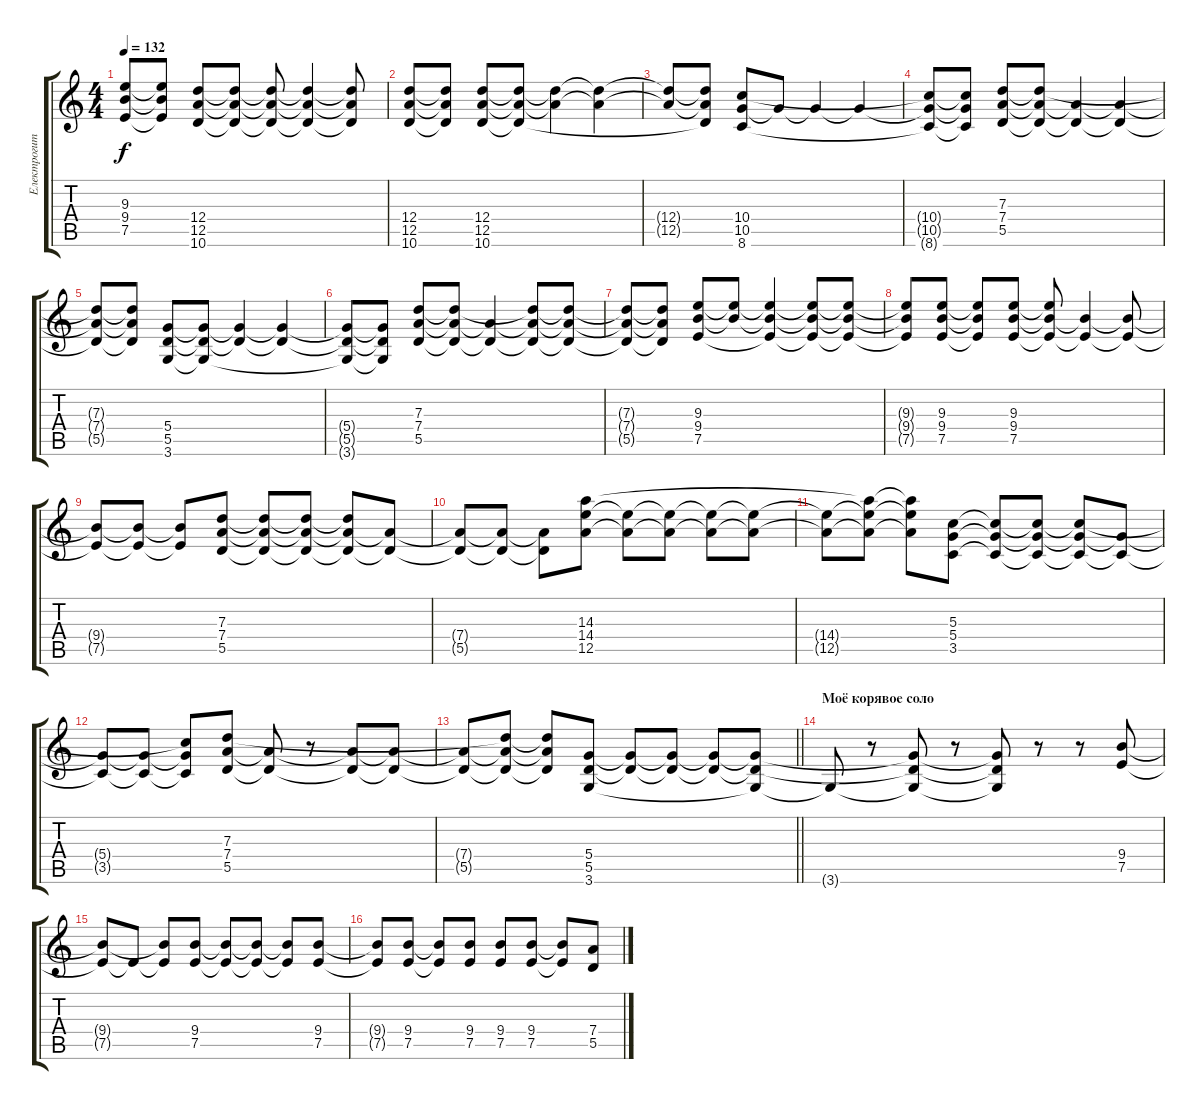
\track ("Електрогитара" "Електрогит") {instrument electricguitarclean}
\staff {score tabs}
\tuning (E4 B3 G3 D3 A2 E2) {hide}
\ts (4 4)
\tempo 132
\clef g2
\ks c
(9.3{t} 9.4{t} 7.5{t}).8{dy f} (9.3{t} 9.4{t} 7.5{t}).8 (12.4 12.5 10.6).8 (12.4{t} 12.5{t} 10.6{t}).8 (12.4{t} 12.5{t} 10.6{t}).8 (12.4{t} 12.5{t} 10.6{t}).4 (12.4{t} 12.5{t} 10.6{t}).8 |
(12.4 12.5 10.6).8 (12.4{t} 12.5{t} 10.6{t}).8 (12.4 12.5 10.6).8 (12.4{t} 12.5{t} 10.6{t}).8 (12.4{t} 12.5{t}).4 (12.4{t} 12.5{t}).4 |
(12.4{t} 12.5{t}).8 (12.4{t} 12.5{t} 10.6{t}).8 (10.4 10.5 8.6).8 10.5{t}.8 10.5{t}.4 10.5{t}.4 |
(10.4{t} 10.5{t} 8.6{t}).8 (10.4{t} 10.5{t} 8.6{t}).8 (7.3 7.4 5.5).8 (7.3{t} 7.4{t} 5.5{t}).8 (7.4{t} 5.5{t}).4 (7.4{t} 5.5{t}).4 |
(7.3{t} 7.4{t} 5.5{t}).8 (7.3{t} 7.4{t} 5.5{t}).8 (5.4 5.5 3.6).8 (5.4{t} 5.5{t} 3.6{t}).8 (5.4{t} 5.5{t}).4 (5.4{t} 5.5{t}).4 |
(5.4{t} 5.5{t} 3.6{t}).8 (5.4{t} 5.5{t} 3.6{t}).8 (7.3 7.4 5.5).8 (7.3{t} 7.4{t} 5.5{t}).8 (7.4{t} 5.5{t}).4 (7.3{t} 7.4{t} 5.5{t}).8 (7.3{t} 7.4{t} 5.5{t}).8 |
(7.3{t} 7.4{t} 5.5{t}).8 (7.3{t} 7.4{t} 5.5{t}).8 (9.3 9.4 7.5).8 (9.3{t} 9.4{t}).8 (9.3{t} 9.4{t} 7.5{t}).4 (9.3{t} 9.4{t} 7.5{t}).8 (9.3{t} 9.4{t} 7.5{t}).8 |
(9.3{t} 9.4{t} 7.5{t}).8 (9.3 9.4 7.5).8 (9.3{t} 9.4{t} 7.5{t}).8 (9.3 9.4 7.5).8 (9.3{t} 9.4{t} 7.5{t}).8 (9.4{t} 7.5{t}).4 (9.4{t} 7.5{t}).8 |
(9.4{t} 7.5{t}).8 (9.4{t} 7.5{t}).8 (9.4{t} 7.5{t}).8 (7.3 7.4 5.5).8 (7.3{t} 7.4{t} 5.5{t}).8 (7.3{t} 7.4{t} 5.5{t}).8 (7.3{t} 7.4{t} 5.5{t}).8 (7.4{t} 5.5{t}).8 |
(7.4{t} 5.5{t}).8 (7.4{t} 5.5{t}).8 (7.4{t} 5.5{t}).8 (14.3 14.4 12.5).8 (14.4{t} 12.5{t}).8 (14.4{t} 12.5{t}).8 (14.4{t} 12.5{t}).8 (14.4{t} 12.5{t}).8 |
(14.4{t} 12.5{t}).8 (14.3{t} 14.4{t} 12.5{t}).8 (14.3{t} 14.4{t} 12.5{t}).8 (5.3 5.4 3.5).8 (5.3{t} 5.4{t} 3.5{t}).8 (5.3{t} 5.4{t} 3.5{t}).8 (5.3{t} 5.4{t} 3.5{t}).8 (5.4{t} 3.5{t}).8 |
(5.4{t} 3.5{t}).8 (5.4{t} 3.5{t}).8 (5.3{t} 5.4{t} 3.5{t}).8 (7.3 7.4 5.5).8 (7.4{t} 5.5{t}).8 r.8 (7.4{t} 5.5{t}).8 (7.4{t} 5.5{t}).8 |
\barLineRight lightlight
(7.4{t} 5.5{t}).8 (7.3{t} 7.4{t} 5.5{t}).8 (7.3{t} 7.4{t} 5.5{t}).8 (5.4 5.5 3.6).8 (5.4{t} 5.5{t}).8 (5.4{t} 5.5{t}).8 (5.4{t} 5.5{t}).8 (5.4{t} 5.5{t} 3.6{t}).8 |
\section ("" "Моё корявое соло")
3.6{t}.8 r.8 (5.4{t} 5.5{t} 3.6{t}).8 r.8 (5.4{t} 5.5{t} 3.6{t}).8 r.8 r.8 (9.4 7.5).8{volume 10} |
(9.4{t} 7.5{t}).8 7.5{t}.8 (9.4{t} 7.5{t}).8 (9.4 7.5).8 (9.4{t} 7.5{t}).8 (9.4{t} 7.5{t}).8 (9.4{t} 7.5{t}).8 (9.4 7.5).8 |
(9.4{t} 7.5{t}).8 (9.4 7.5).8 (9.4{t} 7.5{t}).8 (9.4 7.5).8 (9.4 7.5).8 (9.4 7.5).8 (9.4{t} 7.5{t}).8 (7.4 5.5).8
